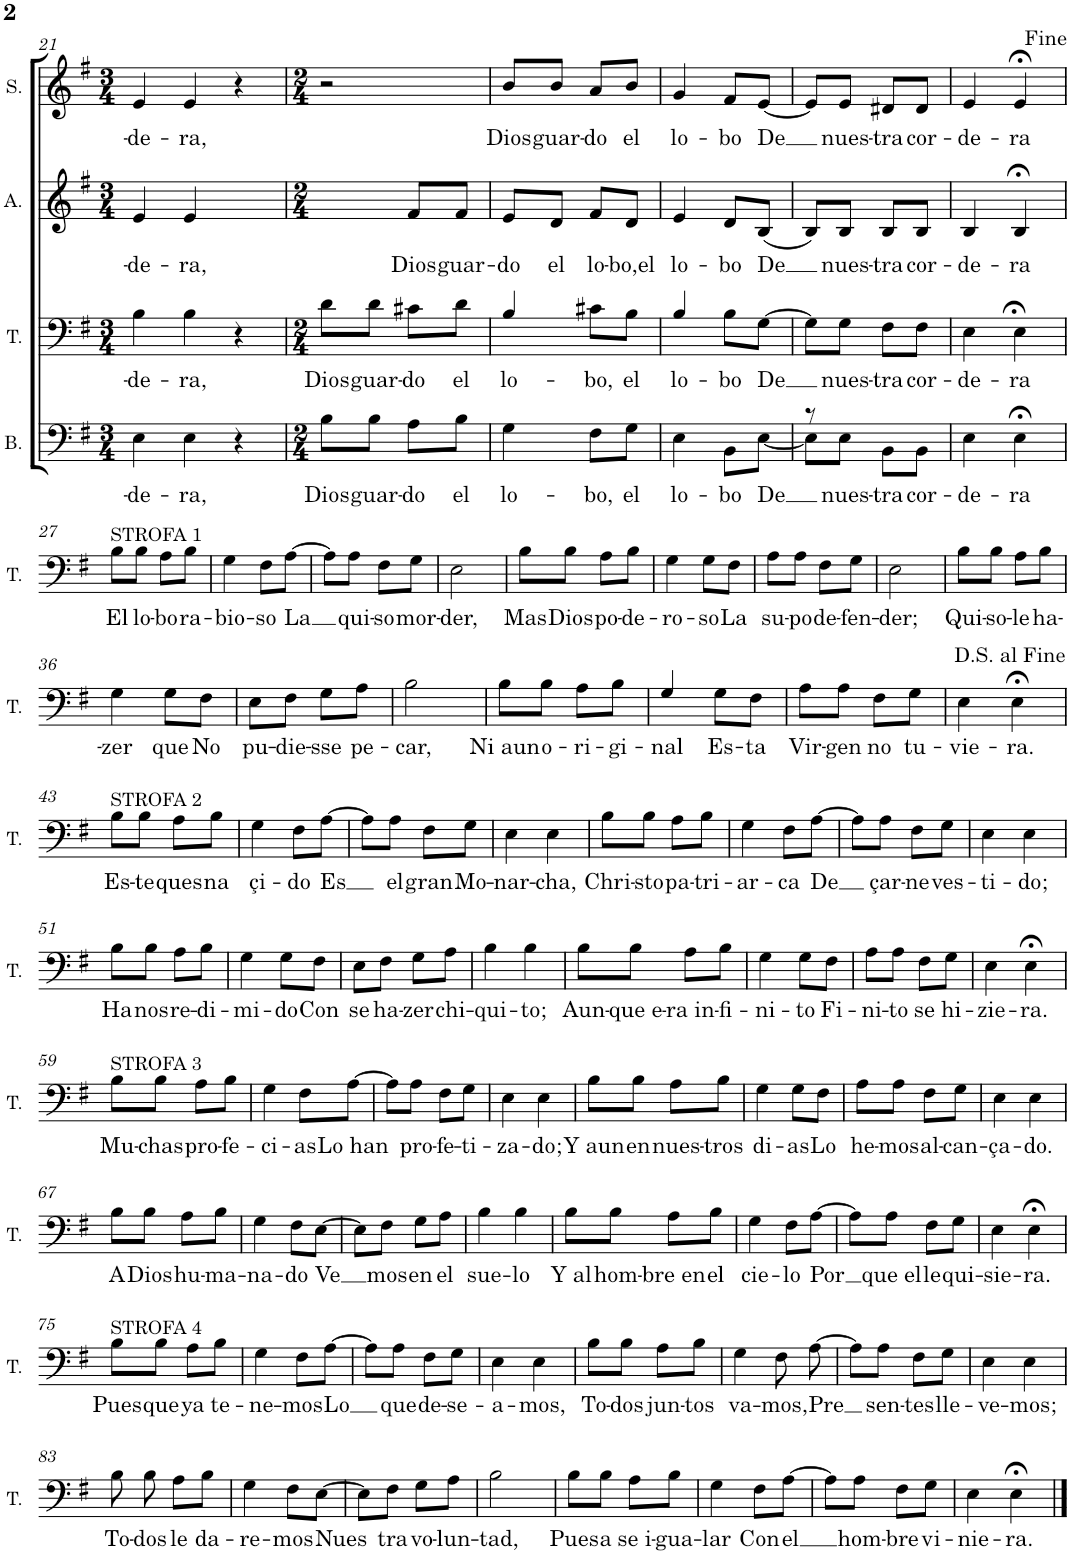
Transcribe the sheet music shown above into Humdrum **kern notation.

**kern	**text	**kern	**text	**kern	**text	**kern	**text
*part4	*part4	*part3	*part3	*part2	*part2	*part1	*part1
*staff4	*staff4	*staff3	*staff3	*staff2	*staff2	*staff1	*staff1
*I"Bass	*	*I"Tenor	*	*I"Alto	*	*I"Soprano	*
*I'B.	*	*I'T.	*	*I'A.	*	*I'S.	*
!!LO:PB:g=z
*clefF4	*	*clefF4	*	*clefG2	*	*clefG2	*
*k[f#]	*	*k[f#]	*	*k[f#]	*	*k[f#]	*
*M3/4	*	*M3/4	*	*M3/4	*	*M3/4	*
=21	=21	=21	=21	=21	=21	=21	=21
*^	*	*	*	*	*	*	*
!	!	!LO:LY:b	!	!LO:LY:b	!	!LO:LY:b	!	!LO:LY:b
*	*	*	*	*	*^	*	*	*
4ryy	4E\	-de-	4B\	-de-	4ryy	4e/	-de-	4e/	-de-
!	!	!LO:LY:b	!	!LO:LY:b	!	!	!LO:LY:b	!	!LO:LY:b
4ryy	4E\	-ra,	4B\	-ra,	4ryy	4e/	-ra,	4e/	-ra,
4r	4ryy	.	4r	.	4ryy	4ryy	.	4r	.
=22	=22	=22	=22	=22	=22	=22	=22	=22	=22
*M2/4	*	*	*M2/4	*	*M2/4	*	*	*M2/4	*
!	!	!LO:LY:b	!	!LO:LY:b	!	!	!	!	!
8ryy	8B\L	Dios	8d\L	Dios	4ryy	4ryy	.	2r	.
!	!	!LO:LY:b	!	!LO:LY:b	!	!	!	!	!
8ryy	8B\J	guar-	8d\J	guar-	.	.	.	.	.
!	!	!LO:LY:b	!	!LO:LY:b	!	!	!LO:LY:b	!	!
8ryy	8A\L	-do	8c#X\L	-do	8ryy	8f#/L	Dios	.	.
!	!	!LO:LY:b	!	!LO:LY:b	!	!	!LO:LY:b	!	!
8ryy	8B\J	el	8d\J	el	8ryy	8f#/J	guar-	.	.
=23	=23	=23	=23	=23	=23	=23	=23	=23	=23
!	!	!LO:LY:b	!	!LO:LY:b	!	!	!LO:LY:b	!	!LO:LY:b
4ryy	4G\	lo-	4B/	lo-	8ryy	8e/L	-do	8b/L	Dios
!	!	!	!	!	!	!	!LO:LY:b	!	!LO:LY:b
.	.	.	.	.	8ryy	8d/J	el	8b/J	guar-
!	!	!LO:LY:b	!	!LO:LY:b	!	!	!LO:LY:b	!	!LO:LY:b
8ryy	8F#\L	-bo,	8c#X\L	-bo,	8ryy	8f#/L	lo-	8a/L	-do
!	!	!LO:LY:b	!	!LO:LY:b	!	!	!LO:LY:b	!	!LO:LY:b
8ryy	8G\J	el	8B\J	el	8ryy	8d/J	-bo,el	8b/J	el
=24	=24	=24	=24	=24	=24	=24	=24	=24	=24
!	!	!LO:LY:b	!	!LO:LY:b	!	!	!LO:LY:b	!	!LO:LY:b
4ryy	4E\	lo-	4B/	lo-	4ryy	4e/	lo-	4g/	lo-
!	!	!LO:LY:b	!	!LO:LY:b	!	!	!LO:LY:b	!	!LO:LY:b
8ryy	8BB\L	-bo	8B\L	-bo	8ryy	8d/L	-bo	8f#/L	-bo
!	!	!LO:LY:b	!	!LO:LY:b	!	!	!LO:LY:b	!	!LO:LY:b
8ryy	[8E\J	De	[8G\J	De	8ryy	(8B/J	De	[8e/J	De
=25	=25	=25	=25	=25	=25	=25	=25	=25	=25
8r	8E\L]	.	8G\L]	.	4ryy	8B/L)	.	8e/L]	.
!	!	!LO:LY:b	!	!LO:LY:b	!	!	!LO:LY:b	!	!LO:LY:b
8ryy	8E\J	nues-	8G\J	nues-	.	8B/J	nues-	8e/J	nues-
!	!	!LO:LY:b	!	!LO:LY:b	!	!	!LO:LY:b	!	!LO:LY:b
8ryy	8BB\L	-tra	8F#\L	-tra	8ryy	8B/L	-tra	8d#X/L	-tra
!	!	!LO:LY:b	!	!LO:LY:b	!	!	!LO:LY:b	!	!LO:LY:b
8ryy	8BB\J	cor-	8F#\J	cor-	8ryy	8B/J	cor-	8d#/J	cor-
=26	=26	=26	=26	=26	=26	=26	=26	=26	=26
!	!	!LO:LY:b	!	!LO:LY:b	!	!	!LO:LY:b	!	!LO:LY:b
4ryy	4E\	-de-	4E\	-de-	4ryy	4B/	-de-	4e/	-de-
!	!	!LO:LY:b	!	!LO:LY:b	!	!	!LO:LY:b	!	!LO:LY:b
4ryy	4E;<\	-ra	4E\	-ra	4r;<yy	4B/	-ra	4e;</	-ra
!!LO:LB:g=z
=27	=27	=27	=27	=27	=27	=27	=27	=27	=27
!	!	!	!LO:TX:a:t=STROFA 1	!	!	!	!	!	!
!	!	!	!	!LO:LY:b	!	!	!	!	!
*v	*v	*	*	*	*v	*v	*	*	*
2ryy	.	8B\L	El	2ryy	.	2r	.
!	!	!	!LO:LY:b	!	!	!	!
.	.	8B\J	lo-	.	.	.	.
!	!	!	!LO:LY:b	!	!	!	!
.	.	8A\L	-bo	.	.	.	.
!	!	!	!LO:LY:b	!	!	!	!
.	.	8B\J	ra-	.	.	.	.
=28	=28	=28	=28	=28	=28	=28	=28
!	!	!	!LO:LY:b	!	!	!	!
2ryy	.	4G\	-bio-	2ryy	.	2r	.
!	!	!	!LO:LY:b	!	!	!	!
.	.	8F#\L	-so	.	.	.	.
!	!	!	!LO:LY:b	!	!	!	!
.	.	[8A\J	La	.	.	.	.
=29	=29	=29	=29	=29	=29	=29	=29
2ryy	.	8A\L]	.	2ryy	.	2r	.
!	!	!	!LO:LY:b	!	!	!	!
.	.	8A\J	qui-	.	.	.	.
!	!	!	!LO:LY:b	!	!	!	!
.	.	8F#\L	-so	.	.	.	.
!	!	!	!LO:LY:b	!	!	!	!
.	.	8G\J	mor-	.	.	.	.
=30	=30	=30	=30	=30	=30	=30	=30
!	!	!	!LO:LY:b	!	!	!	!
2ryy	.	2E\	-der,	2ryy	.	2r	.
=31	=31	=31	=31	=31	=31	=31	=31
!	!	!	!LO:LY:b	!	!	!	!
2ryy	.	8B\L	Mas	2ryy	.	2r	.
!	!	!	!LO:LY:b	!	!	!	!
.	.	8B\J	Dios	.	.	.	.
!	!	!	!LO:LY:b	!	!	!	!
.	.	8A\L	po-	.	.	.	.
!	!	!	!LO:LY:b	!	!	!	!
.	.	8B\J	-de-	.	.	.	.
=32	=32	=32	=32	=32	=32	=32	=32
!	!	!	!LO:LY:b	!	!	!	!
2ryy	.	4G\	-ro-	2ryy	.	2r	.
!	!	!	!LO:LY:b	!	!	!	!
.	.	8G\L	-so	.	.	.	.
!	!	!	!LO:LY:b	!	!	!	!
.	.	8F#\J	La	.	.	.	.
=33	=33	=33	=33	=33	=33	=33	=33
!	!	!	!LO:LY:b	!	!	!	!
2ryy	.	8A\L	su-	2ryy	.	2r	.
!	!	!	!LO:LY:b	!	!	!	!
.	.	8A\J	-po	.	.	.	.
!	!	!	!LO:LY:b	!	!	!	!
.	.	8F#\L	de-	.	.	.	.
!	!	!	!LO:LY:b	!	!	!	!
.	.	8G\J	-fen-	.	.	.	.
=34	=34	=34	=34	=34	=34	=34	=34
!	!	!	!LO:LY:b	!	!	!	!
2ryy	.	2E\	-der;	2ryy	.	2r	.
=35	=35	=35	=35	=35	=35	=35	=35
!	!	!	!LO:LY:b	!	!	!	!
2ryy	.	8B\L	Qui-	2ryy	.	2r	.
!	!	!	!LO:LY:b	!	!	!	!
.	.	8B\J	-so-	.	.	.	.
!	!	!	!LO:LY:b	!	!	!	!
.	.	8A\L	-le	.	.	.	.
!	!	!	!LO:LY:b	!	!	!	!
.	.	8B\J	ha-	.	.	.	.
!!LO:LB:g=z
=36	=36	=36	=36	=36	=36	=36	=36
!	!	!	!LO:LY:b	!	!	!	!
2ryy	.	4G\	-zer	2ryy	.	2r	.
!	!	!	!LO:LY:b	!	!	!	!
.	.	8G\L	que	.	.	.	.
!	!	!	!LO:LY:b	!	!	!	!
.	.	8F#\J	No	.	.	.	.
=37	=37	=37	=37	=37	=37	=37	=37
!	!	!	!LO:LY:b	!	!	!	!
2ryy	.	8E\L	pu-	2ryy	.	2r	.
!	!	!	!LO:LY:b	!	!	!	!
.	.	8F#\J	-die-	.	.	.	.
!	!	!	!LO:LY:b	!	!	!	!
.	.	8G\L	-sse	.	.	.	.
!	!	!	!LO:LY:b	!	!	!	!
.	.	8A\J	pe-	.	.	.	.
=38	=38	=38	=38	=38	=38	=38	=38
!	!	!	!LO:LY:b	!	!	!	!
2ryy	.	2B\	-car,	2ryy	.	2r	.
=39	=39	=39	=39	=39	=39	=39	=39
!	!	!	!LO:LY:b	!	!	!	!
2ryy	.	8B\L	Ni aun	2ryy	.	2r	.
!	!	!	!LO:LY:b	!	!	!	!
.	.	8B\J	o-	.	.	.	.
!	!	!	!LO:LY:b	!	!	!	!
.	.	8A\L	-ri-	.	.	.	.
!	!	!	!LO:LY:b	!	!	!	!
.	.	8B\J	-gi-	.	.	.	.
=40	=40	=40	=40	=40	=40	=40	=40
!	!	!	!LO:LY:b	!	!	!	!
2ryy	.	4G/	-nal	2ryy	.	2r	.
!	!	!	!LO:LY:b	!	!	!	!
.	.	8G\L	Es-	.	.	.	.
!	!	!	!LO:LY:b	!	!	!	!
.	.	8F#\J	-ta	.	.	.	.
=41	=41	=41	=41	=41	=41	=41	=41
!	!	!	!LO:LY:b	!	!	!	!
2ryy	.	8A\L	Vir-	2ryy	.	2r	.
!	!	!	!LO:LY:b	!	!	!	!
.	.	8A\J	-gen	.	.	.	.
!	!	!	!LO:LY:b	!	!	!	!
.	.	8F#\L	no	.	.	.	.
!	!	!	!LO:LY:b	!	!	!	!
.	.	8G\J	tu-	.	.	.	.
=42	=42	=42	=42	=42	=42	=42	=42
!	!	!	!LO:LY:b	!	!	!	!
2ryy	.	4E\	-vie-	2ryy	.	2r	.
!	!	!	!LO:LY:b	!	!	!	!
.	.	4E;<\	-ra.	.	.	.	.
!!LO:LB:g=z
=43	=43	=43	=43	=43	=43	=43	=43
!	!	!LO:TX:a:t=STROFA 2	!	!	!	!	!
!	!	!	!LO:LY:b	!	!	!	!
2r	.	8B\L	Es-	2r	.	2r	.
!	!	!	!LO:LY:b	!	!	!	!
.	.	8B\J	-te	.	.	.	.
!	!	!	!LO:LY:b	!	!	!	!
.	.	8A\L	ques	.	.	.	.
!	!	!	!LO:LY:b	!	!	!	!
.	.	8B\J	na	.	.	.	.
=44	=44	=44	=44	=44	=44	=44	=44
!	!	!	!LO:LY:b	!	!	!	!
2r	.	4G\	çi-	2r	.	2r	.
!	!	!	!LO:LY:b	!	!	!	!
.	.	8F#\L	-do	.	.	.	.
!	!	!	!LO:LY:b	!	!	!	!
.	.	[8A\J	Es	.	.	.	.
=45	=45	=45	=45	=45	=45	=45	=45
2r	.	8A\L]	.	2r	.	2r	.
!	!	!	!LO:LY:b	!	!	!	!
.	.	8A\J	el	.	.	.	.
!	!	!	!LO:LY:b	!	!	!	!
.	.	8F#\L	gran	.	.	.	.
!	!	!	!LO:LY:b	!	!	!	!
.	.	8G\J	Mo-	.	.	.	.
=46	=46	=46	=46	=46	=46	=46	=46
!	!	!	!LO:LY:b	!	!	!	!
2r	.	4E\	-nar-	2r	.	2r	.
!	!	!	!LO:LY:b	!	!	!	!
.	.	4E\	-cha,	.	.	.	.
=47	=47	=47	=47	=47	=47	=47	=47
!	!	!	!LO:LY:b	!	!	!	!
2r	.	8B\L	Chri-	2r	.	2r	.
!	!	!	!LO:LY:b	!	!	!	!
.	.	8B\J	-sto	.	.	.	.
!	!	!	!LO:LY:b	!	!	!	!
.	.	8A\L	pa-	.	.	.	.
!	!	!	!LO:LY:b	!	!	!	!
.	.	8B\J	-tri-	.	.	.	.
=48	=48	=48	=48	=48	=48	=48	=48
!	!	!	!LO:LY:b	!	!	!	!
2r	.	4G\	-ar-	2r	.	2r	.
!	!	!	!LO:LY:b	!	!	!	!
.	.	8F#\L	-ca	.	.	.	.
!	!	!	!LO:LY:b	!	!	!	!
.	.	[8A\J	De	.	.	.	.
=49	=49	=49	=49	=49	=49	=49	=49
2r	.	8A\L]	.	2r	.	2r	.
!	!	!	!LO:LY:b	!	!	!	!
.	.	8A\J	çar-	.	.	.	.
!	!	!	!LO:LY:b	!	!	!	!
.	.	8F#\L	-ne	.	.	.	.
!	!	!	!LO:LY:b	!	!	!	!
.	.	8G\J	ves-	.	.	.	.
=50	=50	=50	=50	=50	=50	=50	=50
!	!	!	!LO:LY:b	!	!	!	!
2r	.	4E\	-ti-	2r	.	2r	.
!	!	!	!LO:LY:b	!	!	!	!
.	.	4E\	-do;	.	.	.	.
!!LO:LB:g=z
=51	=51	=51	=51	=51	=51	=51	=51
!	!	!	!LO:LY:b	!	!	!	!
2r	.	8B\L	Ha	2r	.	2r	.
!	!	!	!LO:LY:b	!	!	!	!
.	.	8B\J	nos	.	.	.	.
!	!	!	!LO:LY:b	!	!	!	!
.	.	8A\L	re-	.	.	.	.
!	!	!	!LO:LY:b	!	!	!	!
.	.	8B\J	-di-	.	.	.	.
=52	=52	=52	=52	=52	=52	=52	=52
!	!	!	!LO:LY:b	!	!	!	!
2r	.	4G\	-mi-	2r	.	2r	.
!	!	!	!LO:LY:b	!	!	!	!
.	.	8G\L	-do	.	.	.	.
!	!	!	!LO:LY:b	!	!	!	!
.	.	8F#\J	Con	.	.	.	.
=53	=53	=53	=53	=53	=53	=53	=53
!	!	!	!LO:LY:b	!	!	!	!
2r	.	8E\L	se	2r	.	2r	.
!	!	!	!LO:LY:b	!	!	!	!
.	.	8F#\J	ha-	.	.	.	.
!	!	!	!LO:LY:b	!	!	!	!
.	.	8G\L	-zer	.	.	.	.
!	!	!	!LO:LY:b	!	!	!	!
.	.	8A\J	chi-	.	.	.	.
=54	=54	=54	=54	=54	=54	=54	=54
!	!	!	!LO:LY:b	!	!	!	!
2r	.	4B\	-qui-	2r	.	2r	.
!	!	!	!LO:LY:b	!	!	!	!
.	.	4B\	-to;	.	.	.	.
=55	=55	=55	=55	=55	=55	=55	=55
!	!	!	!LO:LY:b	!	!	!	!
2r	.	8B\L	Aun-	2r	.	2r	.
!	!	!	!LO:LY:b	!	!	!	!
.	.	8B\J	-que e-	.	.	.	.
!	!	!	!LO:LY:b	!	!	!	!
.	.	8A\L	-ra in-	.	.	.	.
!	!	!	!LO:LY:b	!	!	!	!
.	.	8B\J	-fi-	.	.	.	.
=56	=56	=56	=56	=56	=56	=56	=56
!	!	!	!LO:LY:b	!	!	!	!
2r	.	4G\	-ni-	2r	.	2r	.
!	!	!	!LO:LY:b	!	!	!	!
.	.	8G\L	-to	.	.	.	.
!	!	!	!LO:LY:b	!	!	!	!
.	.	8F#\J	Fi-	.	.	.	.
=57	=57	=57	=57	=57	=57	=57	=57
!	!	!	!LO:LY:b	!	!	!	!
2r	.	8A\L	-ni-	2r	.	2r	.
!	!	!	!LO:LY:b	!	!	!	!
.	.	8A\J	-to	.	.	.	.
!	!	!	!LO:LY:b	!	!	!	!
.	.	8F#\L	se	.	.	.	.
!	!	!	!LO:LY:b	!	!	!	!
.	.	8G\J	hi-	.	.	.	.
=58	=58	=58	=58	=58	=58	=58	=58
!	!	!	!LO:LY:b	!	!	!	!
2r	.	4E\	-zie-	2r	.	2r	.
!	!	!	!LO:LY:b	!	!	!	!
.	.	4E;<\	-ra.	.	.	.	.
!!LO:LB:g=z
=59	=59	=59	=59	=59	=59	=59	=59
!	!	!LO:TX:a:t=STROFA 3	!	!	!	!	!
!	!	!	!LO:LY:b	!	!	!	!
2r	.	8B\L	Mu-	2r	.	2r	.
!	!	!	!LO:LY:b	!	!	!	!
.	.	8B\J	-chas	.	.	.	.
!	!	!	!LO:LY:b	!	!	!	!
.	.	8A\L	pro-	.	.	.	.
!	!	!	!LO:LY:b	!	!	!	!
.	.	8B\J	-fe-	.	.	.	.
=60	=60	=60	=60	=60	=60	=60	=60
!	!	!	!LO:LY:b	!	!	!	!
2r	.	4G\	-ci-	2r	.	2r	.
!	!	!	!LO:LY:b	!	!	!	!
.	.	8F#\L	-as	.	.	.	.
!	!	!	!LO:LY:b	!	!	!	!
.	.	[8A\J	Lo han	.	.	.	.
=61	=61	=61	=61	=61	=61	=61	=61
2r	.	8A\L]	.	2r	.	2r	.
!	!	!	!LO:LY:b	!	!	!	!
.	.	8A\J	pro-	.	.	.	.
!	!	!	!LO:LY:b	!	!	!	!
.	.	8F#\L	-fe-	.	.	.	.
!	!	!	!LO:LY:b	!	!	!	!
.	.	8G\J	-ti-	.	.	.	.
=62	=62	=62	=62	=62	=62	=62	=62
!	!	!	!LO:LY:b	!	!	!	!
2r	.	4E\	-za-	2r	.	2r	.
!	!	!	!LO:LY:b	!	!	!	!
.	.	4E\	-do;	.	.	.	.
=63	=63	=63	=63	=63	=63	=63	=63
!	!	!	!LO:LY:b	!	!	!	!
2r	.	8B\L	Y aun	2r	.	2r	.
!	!	!	!LO:LY:b	!	!	!	!
.	.	8B\J	en	.	.	.	.
!	!	!	!LO:LY:b	!	!	!	!
.	.	8A\L	nues-	.	.	.	.
!	!	!	!LO:LY:b	!	!	!	!
.	.	8B\J	-tros	.	.	.	.
=64	=64	=64	=64	=64	=64	=64	=64
!	!	!	!LO:LY:b	!	!	!	!
2r	.	4G\	di-	2r	.	2r	.
!	!	!	!LO:LY:b	!	!	!	!
.	.	8G\L	-as	.	.	.	.
!	!	!	!LO:LY:b	!	!	!	!
.	.	8F#\J	Lo	.	.	.	.
=65	=65	=65	=65	=65	=65	=65	=65
!	!	!	!LO:LY:b	!	!	!	!
2r	.	8A\L	he-	2r	.	2r	.
!	!	!	!LO:LY:b	!	!	!	!
.	.	8A\J	-mos	.	.	.	.
!	!	!	!LO:LY:b	!	!	!	!
.	.	8F#\L	al-	.	.	.	.
!	!	!	!LO:LY:b	!	!	!	!
.	.	8G\J	-can-	.	.	.	.
=66	=66	=66	=66	=66	=66	=66	=66
!	!	!	!LO:LY:b	!	!	!	!
2r	.	4E\	-ça-	2r	.	2r	.
!	!	!	!LO:LY:b	!	!	!	!
.	.	4E\	-do.	.	.	.	.
!!LO:LB:g=z
=67	=67	=67	=67	=67	=67	=67	=67
!	!	!	!LO:LY:b	!	!	!	!
2r	.	8B\L	A	2r	.	2r	.
!	!	!	!LO:LY:b	!	!	!	!
.	.	8B\J	Dios	.	.	.	.
!	!	!	!LO:LY:b	!	!	!	!
.	.	8A\L	hu-	.	.	.	.
!	!	!	!LO:LY:b	!	!	!	!
.	.	8B\J	-ma-	.	.	.	.
=68	=68	=68	=68	=68	=68	=68	=68
!	!	!	!LO:LY:b	!	!	!	!
2r	.	4G\	-na-	2r	.	2r	.
!	!	!	!LO:LY:b	!	!	!	!
.	.	8F#\L	-do	.	.	.	.
!	!	!	!LO:LY:b	!	!	!	!
.	.	[8E\J	Ve	.	.	.	.
=69	=69	=69	=69	=69	=69	=69	=69
2r	.	8E\L]	.	2r	.	2r	.
!	!	!	!LO:LY:b	!	!	!	!
.	.	8F#\J	mos	.	.	.	.
!	!	!	!LO:LY:b	!	!	!	!
.	.	8G\L	en	.	.	.	.
!	!	!	!LO:LY:b	!	!	!	!
.	.	8A\J	el	.	.	.	.
=70	=70	=70	=70	=70	=70	=70	=70
!	!	!	!LO:LY:b	!	!	!	!
2r	.	4B\	sue-	2r	.	2r	.
!	!	!	!LO:LY:b	!	!	!	!
.	.	4B\	-lo	.	.	.	.
=71	=71	=71	=71	=71	=71	=71	=71
!	!	!	!LO:LY:b	!	!	!	!
2r	.	8B\L	Y al	2r	.	2r	.
!	!	!	!LO:LY:b	!	!	!	!
.	.	8B\J	hom-	.	.	.	.
!	!	!	!LO:LY:b	!	!	!	!
.	.	8A\L	-bre en	.	.	.	.
!	!	!	!LO:LY:b	!	!	!	!
.	.	8B\J	el	.	.	.	.
=72	=72	=72	=72	=72	=72	=72	=72
!	!	!	!LO:LY:b	!	!	!	!
2r	.	4G\	cie-	2r	.	2r	.
!	!	!	!LO:LY:b	!	!	!	!
.	.	8F#\L	-lo	.	.	.	.
!	!	!	!LO:LY:b	!	!	!	!
.	.	[8A\J	-Por	.	.	.	.
=73	=73	=73	=73	=73	=73	=73	=73
2r	.	8A\L]	.	2r	.	2r	.
!	!	!	!LO:LY:b	!	!	!	!
.	.	8A\J	que el	.	.	.	.
!	!	!	!LO:LY:b	!	!	!	!
.	.	8F#\L	le	.	.	.	.
!	!	!	!LO:LY:b	!	!	!	!
.	.	8G\J	qui-	.	.	.	.
=74	=74	=74	=74	=74	=74	=74	=74
!	!	!	!LO:LY:b	!	!	!	!
2r	.	4E\	-sie-	2r	.	2r	.
!	!	!	!LO:LY:b	!	!	!	!
.	.	4E;<\	-ra.	.	.	.	.
!!LO:LB:g=z
=75	=75	=75	=75	=75	=75	=75	=75
!	!	!LO:TX:a:t=STROFA 4	!	!	!	!	!
!	!	!	!LO:LY:b	!	!	!	!
2r	.	8B\L	Pues	2r	.	2r	.
!	!	!	!LO:LY:b	!	!	!	!
.	.	8B\J	que	.	.	.	.
!	!	!	!LO:LY:b	!	!	!	!
.	.	8A\L	ya	.	.	.	.
!	!	!	!LO:LY:b	!	!	!	!
.	.	8B\J	te-	.	.	.	.
=76	=76	=76	=76	=76	=76	=76	=76
!	!	!	!LO:LY:b	!	!	!	!
2r	.	4G\	-ne-	2r	.	2r	.
!	!	!	!LO:LY:b	!	!	!	!
.	.	8F#\L	-mos	.	.	.	.
!	!	!	!LO:LY:b	!	!	!	!
.	.	[8A\J	Lo	.	.	.	.
=77	=77	=77	=77	=77	=77	=77	=77
2r	.	8A\L]	.	2r	.	2r	.
!	!	!	!LO:LY:b	!	!	!	!
.	.	8A\J	que	.	.	.	.
!	!	!	!LO:LY:b	!	!	!	!
.	.	8F#\L	de-	.	.	.	.
!	!	!	!LO:LY:b	!	!	!	!
.	.	8G\J	-se-	.	.	.	.
=78	=78	=78	=78	=78	=78	=78	=78
!	!	!	!LO:LY:b	!	!	!	!
2r	.	4E\	-a-	2r	.	2r	.
!	!	!	!LO:LY:b	!	!	!	!
.	.	4E\	-mos,	.	.	.	.
=79	=79	=79	=79	=79	=79	=79	=79
!	!	!	!LO:LY:b	!	!	!	!
2r	.	8B\L	To-	2r	.	2r	.
!	!	!	!LO:LY:b	!	!	!	!
.	.	8B\J	-dos	.	.	.	.
!	!	!	!LO:LY:b	!	!	!	!
.	.	8A\L	jun-	.	.	.	.
!	!	!	!LO:LY:b	!	!	!	!
.	.	8B\J	-tos	.	.	.	.
=80	=80	=80	=80	=80	=80	=80	=80
!	!	!	!LO:LY:b	!	!	!	!
2r	.	4G\	va-	2r	.	2r	.
!	!	!	!LO:LY:b	!	!	!	!
.	.	8F#\	-mos,	.	.	.	.
!	!	!	!LO:LY:b	!	!	!	!
.	.	[8A\	Pre	.	.	.	.
=81	=81	=81	=81	=81	=81	=81	=81
2r	.	8A\L]	.	2r	.	2r	.
!	!	!	!LO:LY:b	!	!	!	!
.	.	8A\J	sen-	.	.	.	.
!	!	!	!LO:LY:b	!	!	!	!
.	.	8F#\L	-tes	.	.	.	.
!	!	!	!LO:LY:b	!	!	!	!
.	.	8G\J	lle-	.	.	.	.
=82	=82	=82	=82	=82	=82	=82	=82
!	!	!	!LO:LY:b	!	!	!	!
2r	.	4E\	-ve-	2r	.	2r	.
!	!	!	!LO:LY:b	!	!	!	!
.	.	4E\	-mos;	.	.	.	.
!!LO:LB:g=z
=83	=83	=83	=83	=83	=83	=83	=83
!	!	!	!LO:LY:b	!	!	!	!
2r	.	8B\	To-	2r	.	2r	.
!	!	!	!LO:LY:b	!	!	!	!
.	.	8B\	-dos	.	.	.	.
!	!	!	!LO:LY:b	!	!	!	!
.	.	8A\L	le	.	.	.	.
!	!	!	!LO:LY:b	!	!	!	!
.	.	8B\J	da-	.	.	.	.
=84	=84	=84	=84	=84	=84	=84	=84
!	!	!	!LO:LY:b	!	!	!	!
2r	.	4G\	-re-	2r	.	2r	.
!	!	!	!LO:LY:b	!	!	!	!
.	.	8F#\L	-mos	.	.	.	.
!	!	!	!LO:LY:b	!	!	!	!
.	.	[8E\J	Nues	.	.	.	.
=85	=85	=85	=85	=85	=85	=85	=85
2r	.	8E\L]	.	2r	.	2r	.
!	!	!	!LO:LY:b	!	!	!	!
.	.	8F#\J	tra	.	.	.	.
!	!	!	!LO:LY:b	!	!	!	!
.	.	8G\L	vo-	.	.	.	.
!	!	!	!LO:LY:b	!	!	!	!
.	.	8A\J	-lun-	.	.	.	.
=86	=86	=86	=86	=86	=86	=86	=86
!	!	!	!LO:LY:b	!	!	!	!
2r	.	2B\	-tad,	2r	.	2r	.
=87	=87	=87	=87	=87	=87	=87	=87
!	!	!	!LO:LY:b	!	!	!	!
2r	.	8B\L	Pues	2r	.	2r	.
!	!	!	!LO:LY:b	!	!	!	!
.	.	8B\J	a	.	.	.	.
!	!	!	!LO:LY:b	!	!	!	!
.	.	8A\L	se i-	.	.	.	.
!	!	!	!LO:LY:b	!	!	!	!
.	.	8B\J	-gua-	.	.	.	.
=88	=88	=88	=88	=88	=88	=88	=88
!	!	!	!LO:LY:b	!	!	!	!
2r	.	4G\	-lar	2r	.	2r	.
!	!	!	!LO:LY:b	!	!	!	!
.	.	8F#\L	Con	.	.	.	.
!	!	!	!LO:LY:b	!	!	!	!
.	.	[8A\J	el	.	.	.	.
=89	=89	=89	=89	=89	=89	=89	=89
2r	.	8A\L]	.	2r	.	2r	.
!	!	!	!LO:LY:b	!	!	!	!
.	.	8A\J	hom-	.	.	.	.
!	!	!	!LO:LY:b	!	!	!	!
.	.	8F#\L	-bre	.	.	.	.
!	!	!	!LO:LY:b	!	!	!	!
.	.	8G\J	vi-	.	.	.	.
=90	=90	=90	=90	=90	=90	=90	=90
!	!	!	!LO:LY:b	!	!	!	!
2r	.	4E\	-nie-	2r	.	2r	.
!	!	!	!LO:LY:b	!	!	!	!
.	.	4E;<\	-ra.	.	.	.	.
==	==	==	==	==	==	==	==
*-	*-	*-	*-	*-	*-	*-	*-
